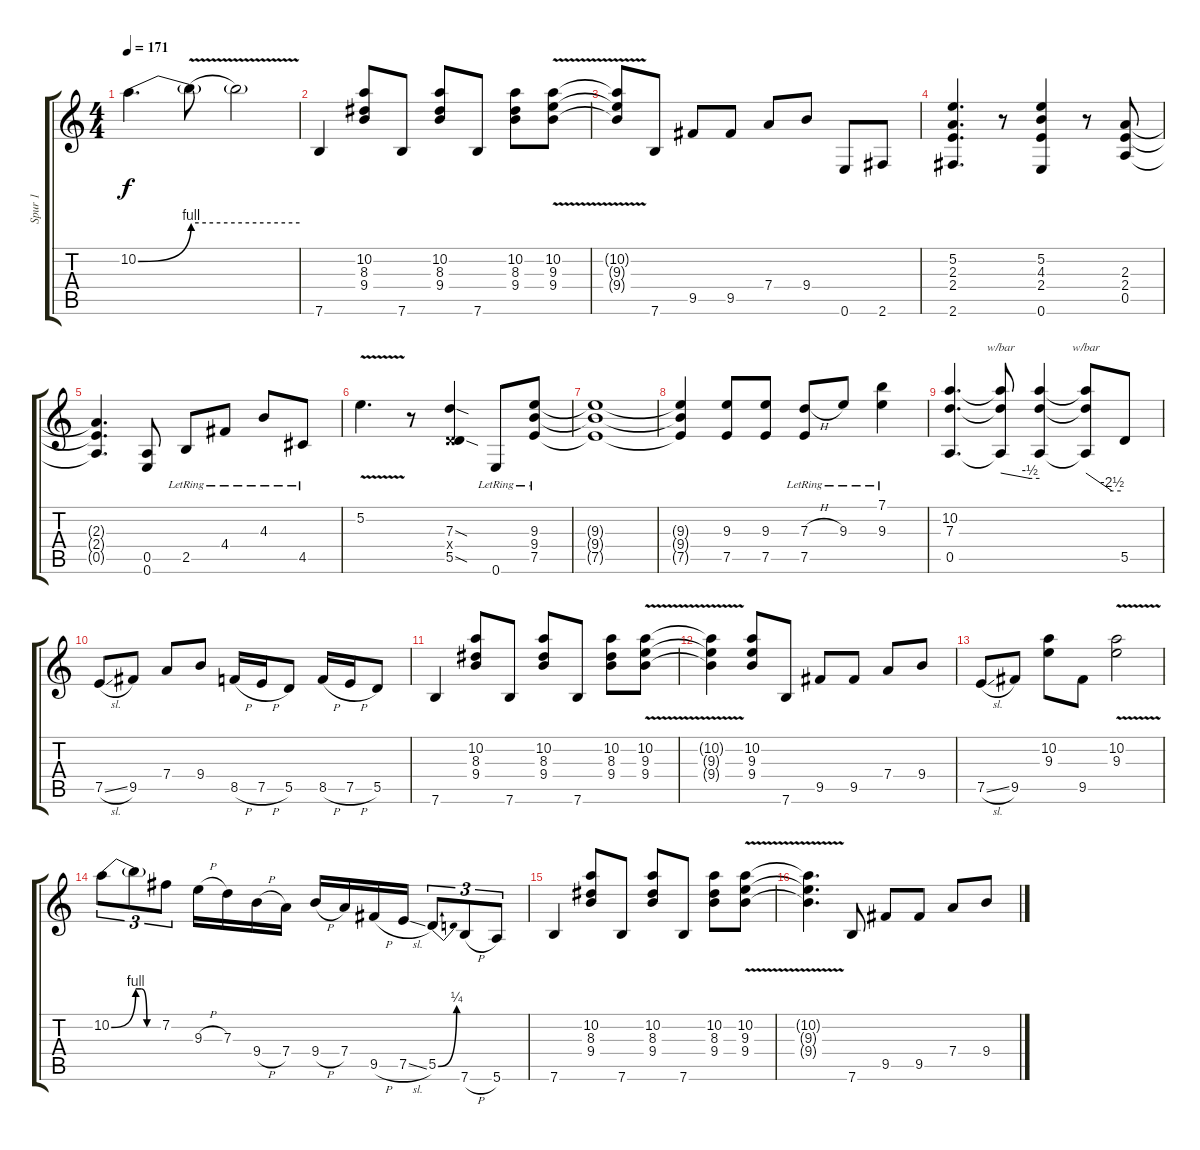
\track ("Spur 1" "Spur 1") {instrument overdrivenguitar}
\staff {score tabs}
\tuning (E4 B3 G3 D3 A2 E2) {hide}
\ts (4 4)
\tempo 171
\clef g2
\ks c
10.2{be (bend 0 0 60 4) t}.4{d dy f} 10.2{be (hold 0 4 60 4) v t}.8 10.2{t}.2 |
7.6.4 (10.2 8.3 9.4).8 7.6.8 (10.2 8.3 9.4).8 7.6.8 (10.2 8.3 9.4).8 (10.2{v} 9.3{v} 9.4{v}).8 |
(10.2{t} 9.3{t} 9.4{t}).8 7.6.8 9.5.8 9.5.8 7.4.8 9.4.8 0.6.8 2.6.8 |
(5.2 2.3 2.4 2.6).4{d} r.8 (5.2 4.3 2.4 0.6).4 r.8 (2.3 2.4 0.5).8 |
(2.3{t} 2.4{t} 0.5{t}).4{d} (0.5 0.6).8 2.5{lr}.8 4.4{lr}.8 4.3{lr}.8 4.5{lr}.8 |
5.2{v}.4{d} r.8 (7.3{sod} 0.4{x} 5.5{sod}).4 0.6{lr}.8 (9.3{lr} 9.4{lr} 7.5{lr}).8 |
(9.3{t} 9.4{t} 7.5{t}).1 |
(9.3{t} 9.4{t} 7.5{t}).4 (9.3 7.5).8 (9.3 7.5).8 (7.3{h lr} 7.5{lr}).8 9.3{lr}.8 (7.1{lr} 9.3{lr}).4 |
(10.2 7.3 0.5).4{d} (10.2{t} 7.3{t} 0.5{t}).8{tbe (custom default 0 0 45 -2 60 -2)} (10.2{t} 7.3{t} 0.5{t}).4 (10.2{t} 7.3{t} 0.5{t}).8{tbe (custom default 0 0 45 -10 60 -10)} 5.5.8 |
7.5{sl}.8 9.5.8 7.4.8 9.4.8 8.5{h}.16 7.5{h}.16 5.5.8 8.5{h}.16 7.5{h}.16 5.5.8 |
7.6.4 (10.2 8.3 9.4).8 7.6.8 (10.2 8.3 9.4).8 7.6.8 (10.2 8.3 9.4).8 (10.2{v} 9.3{v} 9.4{v}).8 |
(10.2{t} 9.3{t} 9.4{t}).4 (10.2 9.3 9.4).8 7.6.8 9.5.8 9.5.8 7.4.8 9.4.8 |
7.5{sl}.8 9.5.8 (10.2 9.3).8 9.5.8 (10.2{v} 9.3{v}).2 |
10.2{be (bend 0 0 60 4)}.8{tu (3 2)} 10.2{be (custom 0 4 15 4 30 0 60 0) t}.8{tu (3 2)} 7.2.8{tu (3 2)} 9.3{h}.16 7.3.16 9.4{h}.16 7.4.16 9.4{h}.16 7.4.16 9.5{h}.16 7.5{sl}.16 5.5{be (bend 0 0 60 1)}.8{tu (3 2)} 7.6{h}.8{tu (3 2)} 5.6.8{tu (3 2)} |
7.6.4 (10.2 8.3 9.4).8 7.6.8 (10.2 8.3 9.4).8 7.6.8 (10.2 8.3 9.4).8 (10.2{v} 9.3{v} 9.4{v}).8 |
(10.2{t} 9.3{t} 9.4{t}).4{d} 7.6.8 9.5.8 9.5.8 7.4.8 9.4.8
